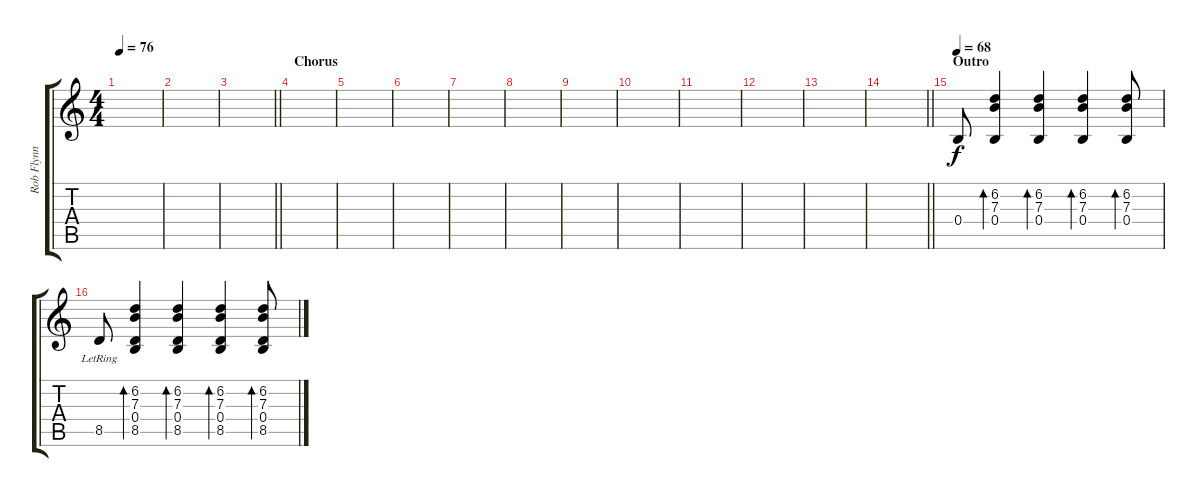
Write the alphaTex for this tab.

\track ("Rob Flynn - Acoustic guitar" "Rob Flynn ") {instrument acousticguitarsteel}
\staff {score tabs}
\tuning (Db4 Ab3 E3 B2 Gb2 B1) {hide}
\ts (4 4)
\tempo 76
\clef g2
\ks c
|
|
\barLineRight lightlight
|
\section ("" "Chorus")
|
|
|
|
|
|
|
|
|
|
\barLineRight lightlight
|
\section ("" "Outro")
\tempo 68
0.4.8 (6.2 7.3 0.4).4{bd 120} (6.2 7.3 0.4).4{bd 120} (6.2 7.3 0.4).4{bd 120} (6.2 7.3 0.4).8{bd 120} |
8.5{lr}.8 (6.2 7.3 0.4 8.5).4{bd 120} (6.2 7.3 0.4 8.5).4{bd 120} (6.2 7.3 0.4 8.5).4{bd 120} (6.2 7.3 0.4 8.5).8{bd 120}
